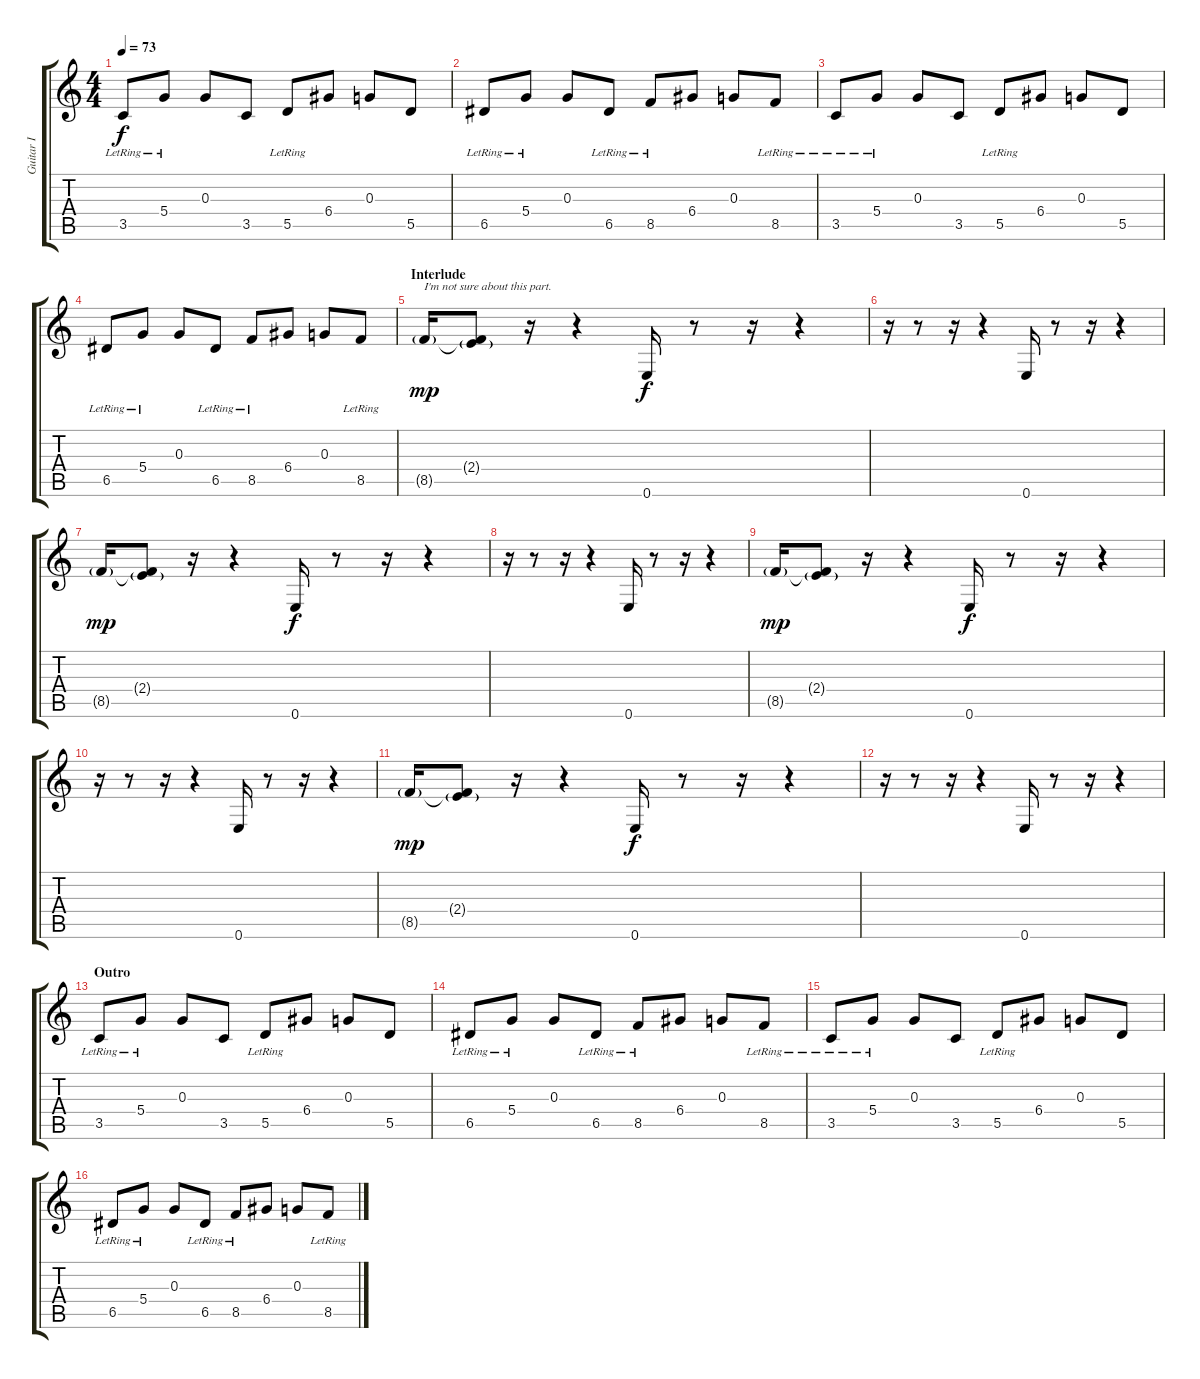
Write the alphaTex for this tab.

\track ("Guitar I" "Guitar I") {instrument overdrivenguitar}
\staff {score tabs}
\tuning (E4 B3 G3 D3 A2 E2) {hide}
\ts (4 4)
\tempo 73
\clef g2
\ks c
3.5{lr}.8{dy f} 5.4{lr}.8 0.3.8 3.5.8 5.5{lr}.8 6.4.8 0.3.8 5.5.8 |
6.5{lr}.8 5.4{lr}.8 0.3.8 6.5{lr}.8 8.5{lr}.8 6.4.8 0.3.8 8.5{lr}.8 |
3.5{lr}.8 5.4{lr}.8 0.3.8 3.5.8 5.5{lr}.8 6.4.8 0.3.8 5.5.8 |
6.5{lr}.8 5.4{lr}.8 0.3.8 6.5{lr}.8 8.5{lr}.8 6.4.8 0.3.8 8.5{lr}.8 |
\section ("" "Interlude")
8.5{g}.16{txt "I'm not sure about this part." dy mp} (2.4{g} 8.5{t}).8 r.16 r.4 0.6.16{dy f} r.8 r.16 r.4 |
r.16 r.8 r.16 r.4 0.6.16 r.8 r.16 r.4 |
8.5{g}.16{dy mp} (2.4{g} 8.5{t}).8 r.16 r.4 0.6.16{dy f} r.8 r.16 r.4 |
r.16 r.8 r.16 r.4 0.6.16 r.8 r.16 r.4 |
8.5{g}.16{dy mp} (2.4{g} 8.5{t}).8 r.16 r.4 0.6.16{dy f} r.8 r.16 r.4 |
r.16 r.8 r.16 r.4 0.6.16 r.8 r.16 r.4 |
8.5{g}.16{dy mp} (2.4{g} 8.5{t}).8 r.16 r.4 0.6.16{dy f} r.8 r.16 r.4 |
r.16 r.8 r.16 r.4 0.6.16 r.8 r.16 r.4 |
\section ("" "Outro")
3.5{lr}.8 5.4{lr}.8 0.3.8 3.5.8 5.5{lr}.8 6.4.8 0.3.8 5.5.8 |
6.5{lr}.8 5.4{lr}.8 0.3.8 6.5{lr}.8 8.5{lr}.8 6.4.8 0.3.8 8.5{lr}.8 |
3.5{lr}.8 5.4{lr}.8 0.3.8 3.5.8 5.5{lr}.8 6.4.8 0.3.8 5.5.8 |
6.5{lr}.8 5.4{lr}.8 0.3.8 6.5{lr}.8 8.5{lr}.8 6.4.8 0.3.8 8.5{lr}.8
